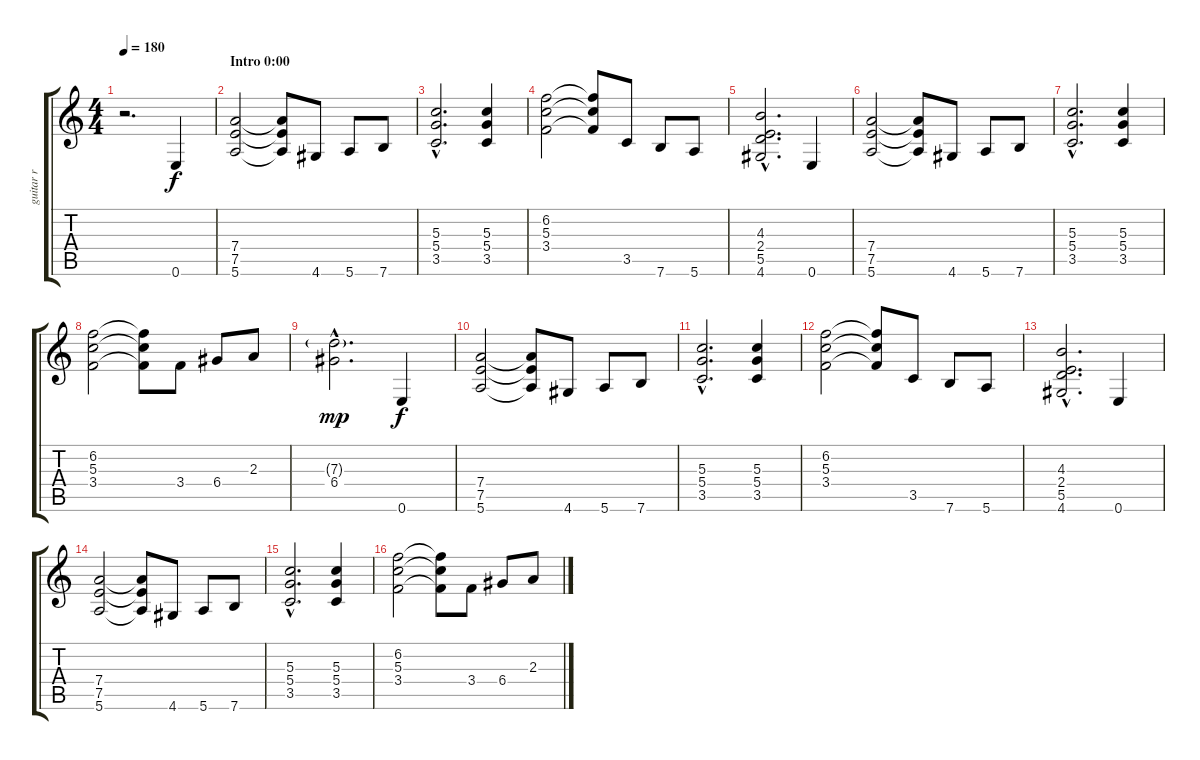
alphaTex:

\track ("guitar r" "guitar r") {instrument distortionguitar}
\staff {score tabs}
\tuning (E4 B3 G3 D3 A2 E2) {hide}
\ts (4 4)
\tempo 180
\clef g2
\ks c
r.2{d dy f instrument distortionguitar} 0.6.4 |
\section ("" "Intro 0:00")
(7.4 7.5 5.6).2 (7.4{t} 7.5{t} 5.6{t}).8 4.6.8 5.6.8 7.6.8 |
(5.3{hac} 5.4{hac} 3.5{hac}).2{d} (5.3 5.4 3.5).4 |
(6.2 5.3 3.4).2 (6.2{t} 5.3{t} 3.4{t}).8 3.5.8 7.6.8 5.6.8 |
(4.3{hac} 2.4{hac} 5.5{hac} 4.6{hac}).2{d} 0.6.4 |
(7.4 7.5 5.6).2 (7.4{t} 7.5{t} 5.6{t}).8 4.6.8 5.6.8 7.6.8 |
(5.3{hac} 5.4{hac} 3.5{hac}).2{d} (5.3 5.4 3.5).4 |
(6.2 5.3 3.4).2 (6.2{t} 5.3{t} 3.4{t}).8 3.4.8 6.4.8 2.3.8 |
(7.3{g hac} 6.4{hac}).2{d dy mp} 0.6.4{dy f} |
(7.4 7.5 5.6).2 (7.4{t} 7.5{t} 5.6{t}).8 4.6.8 5.6.8 7.6.8 |
(5.3{hac} 5.4{hac} 3.5{hac}).2{d} (5.3 5.4 3.5).4 |
(6.2 5.3 3.4).2 (6.2{t} 5.3{t} 3.4{t}).8 3.5.8 7.6.8 5.6.8 |
(4.3{hac} 2.4{hac} 5.5{hac} 4.6{hac}).2{d} 0.6.4 |
(7.4 7.5 5.6).2 (7.4{t} 7.5{t} 5.6{t}).8 4.6.8 5.6.8 7.6.8 |
(5.3{hac} 5.4{hac} 3.5{hac}).2{d} (5.3 5.4 3.5).4 |
(6.2 5.3 3.4).2 (6.2{t} 5.3{t} 3.4{t}).8 3.4.8 6.4.8 2.3.8
